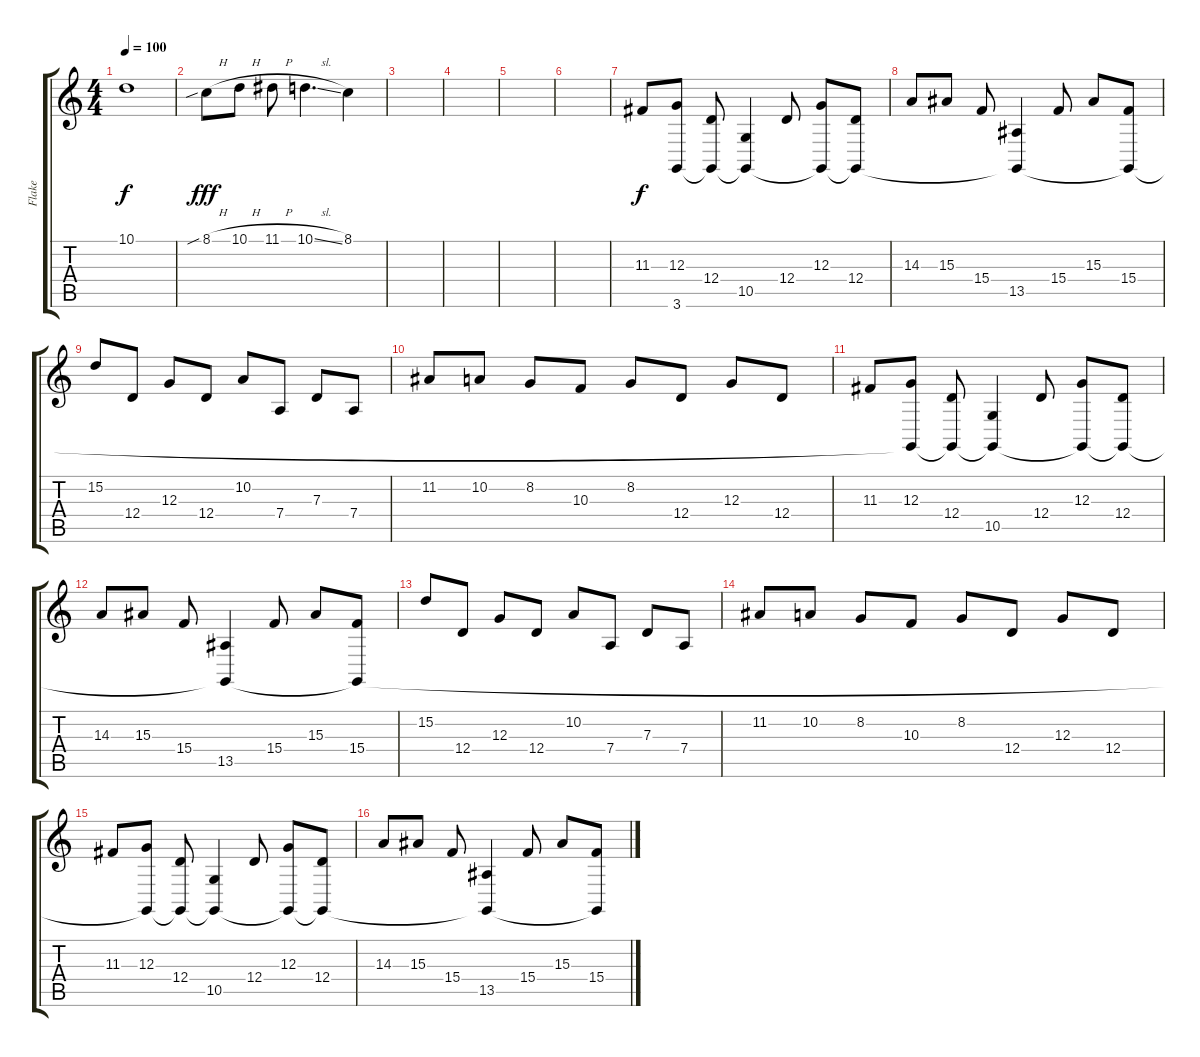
\track ("Flake" "Flake") {instrument glockenspiel}
\staff {score tabs}
\tuning (E4 B3 G3 D3 A2 E2) {hide}
\ts (4 4)
\tempo 100
\clef g2
\ks c
10.1.1{dy f} |
8.1{sib h}.8{dy fff} 10.1{h}.8 11.1{h}.8 10.1{sl}.4{d} 8.1.4 |
|
|
|
|
11.3.8{dy f instrument stringensemble1} (12.3 3.6).8 (12.4 3.6{t}).8 (10.5 3.6{t}).4 12.4.8 (12.3 3.6{t}).8 (12.4 3.6{t}).8 |
14.3.8 15.3.8 15.4.8 (13.5 3.6{t}).4 15.4.8 15.3.8 (15.4 3.6{t}).8 |
15.2.8 12.4.8 12.3.8 12.4.8 10.2.8 7.4.8 7.3.8 7.4.8 |
11.2.8 10.2.8 8.2.8 10.3.8 8.2.8 12.4.8 12.3.8 12.4.8 |
11.3.8{instrument stringensemble1} (12.3 3.6{t}).8 (12.4 3.6{t}).8 (10.5 3.6{t}).4 12.4.8 (12.3 3.6{t}).8 (12.4 3.6{t}).8 |
14.3.8 15.3.8 15.4.8 (13.5 3.6{t}).4 15.4.8 15.3.8 (15.4 3.6{t}).8 |
15.2.8 12.4.8 12.3.8 12.4.8 10.2.8 7.4.8 7.3.8 7.4.8 |
11.2.8 10.2.8 8.2.8 10.3.8 8.2.8 12.4.8 12.3.8 12.4.8 |
11.3.8{instrument stringensemble1} (12.3 3.6{t}).8 (12.4 3.6{t}).8 (10.5 3.6{t}).4 12.4.8 (12.3 3.6{t}).8 (12.4 3.6{t}).8 |
14.3.8 15.3.8 15.4.8 (13.5 3.6{t}).4 15.4.8 15.3.8 (15.4 3.6{t}).8
